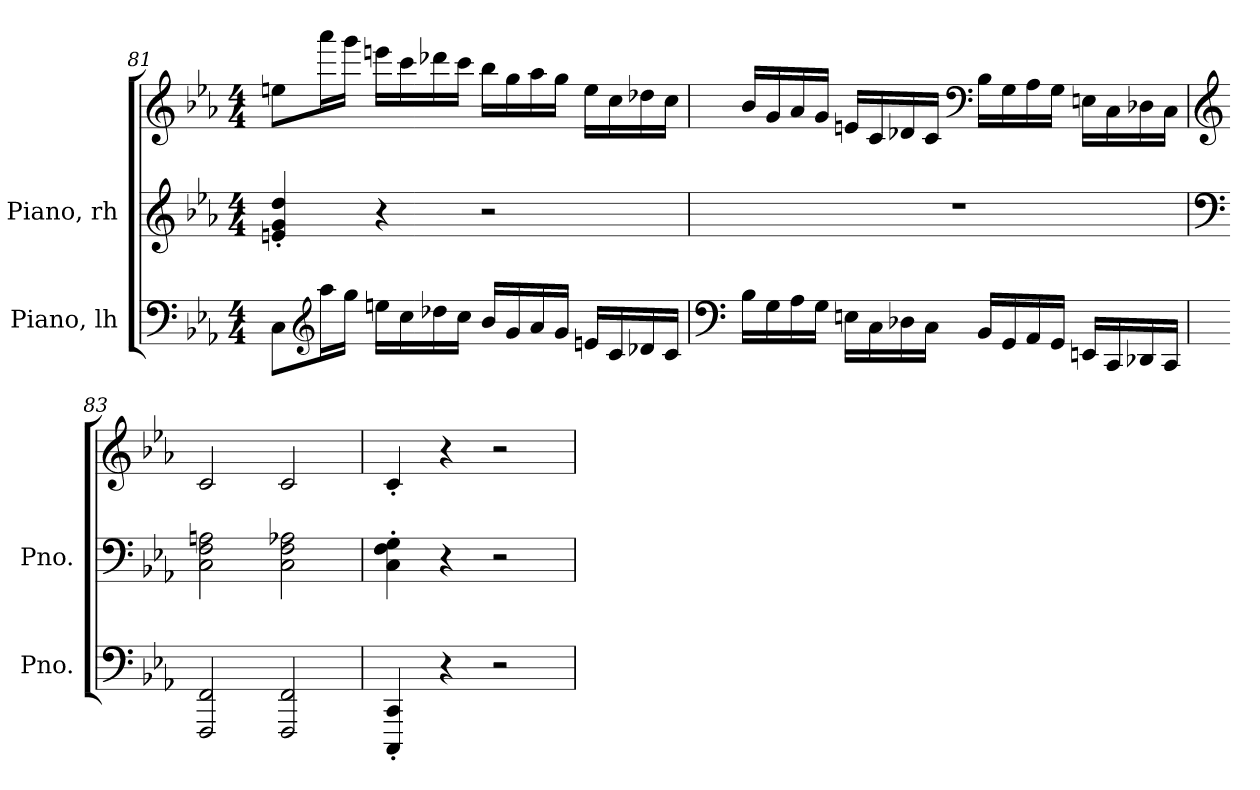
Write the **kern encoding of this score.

**kern	**kern	**kern
*part2	*part1	*part1
*staff3	*staff2	*staff1
*I"Piano, lh	*I"Piano, rh	*
*I'Pno.	*I'Pno.	*
*clefF4	*clefG2	*clefG2
*k[b-e-a-]	*k[b-e-a-]	*k[b-e-a-]
*M4/4	*M4/4	*M4/4
=81	=81	=81
8C\L	4en/' 4g/' 4dd/'	8een\L
*clefG2	*	*
16aa-\L	.	16aaa-\L
16gg\JJ	.	16ggg\JJ
16een\LL	4r	16eeen\LL
16cc\	.	16ccc\
16dd-X\	.	16ddd-X\
16cc\JJ	.	16ccc\JJ
16b-/LL	2r	16bb-\LL
16g/	.	16gg\
16a-/	.	16aa-\
16g/JJ	.	16gg\JJ
16en/LL	.	16ee\LL
16c/	.	16cc\
16d-X/	.	16dd-X\
16c/JJ	.	16cc\JJ
!!LO:LB:g=z
=82	=82	=82
*clefF4	*	*
16B-\LL	1r	16b-/LL
16G\	.	16g/
16A-\	.	16a-/
16G\JJ	.	16g/JJ
16En\LL	.	16en/LL
16C\	.	16c/
16D-X\	.	16d-X/
16C\JJ	.	16c/JJ
*	*	*clefF4
16BB-/LL	.	16B-\LL
16GG/	.	16G\
16AA-/	.	16A-\
16GG/JJ	.	16G\JJ
16EEn/LL	.	16En\LL
16CC/	.	16C\
16DD-X/	.	16D-X\
16CC/JJ	.	16C\JJ
=83	=83	=83
*	*clefF4	*clefG2
2FFF/ 2FF/	2C\ 2F\ 2An\	2c/
2FFF/ 2FF/	2C\ 2F\ 2A-X\	2c/
=84	=84	=84
4CCC/' 4CC/'	4C\' 4F\' 4G\'	4c'/
4r	4r	4r
2r	2r	2r
=	=	=
*-	*-	*-
